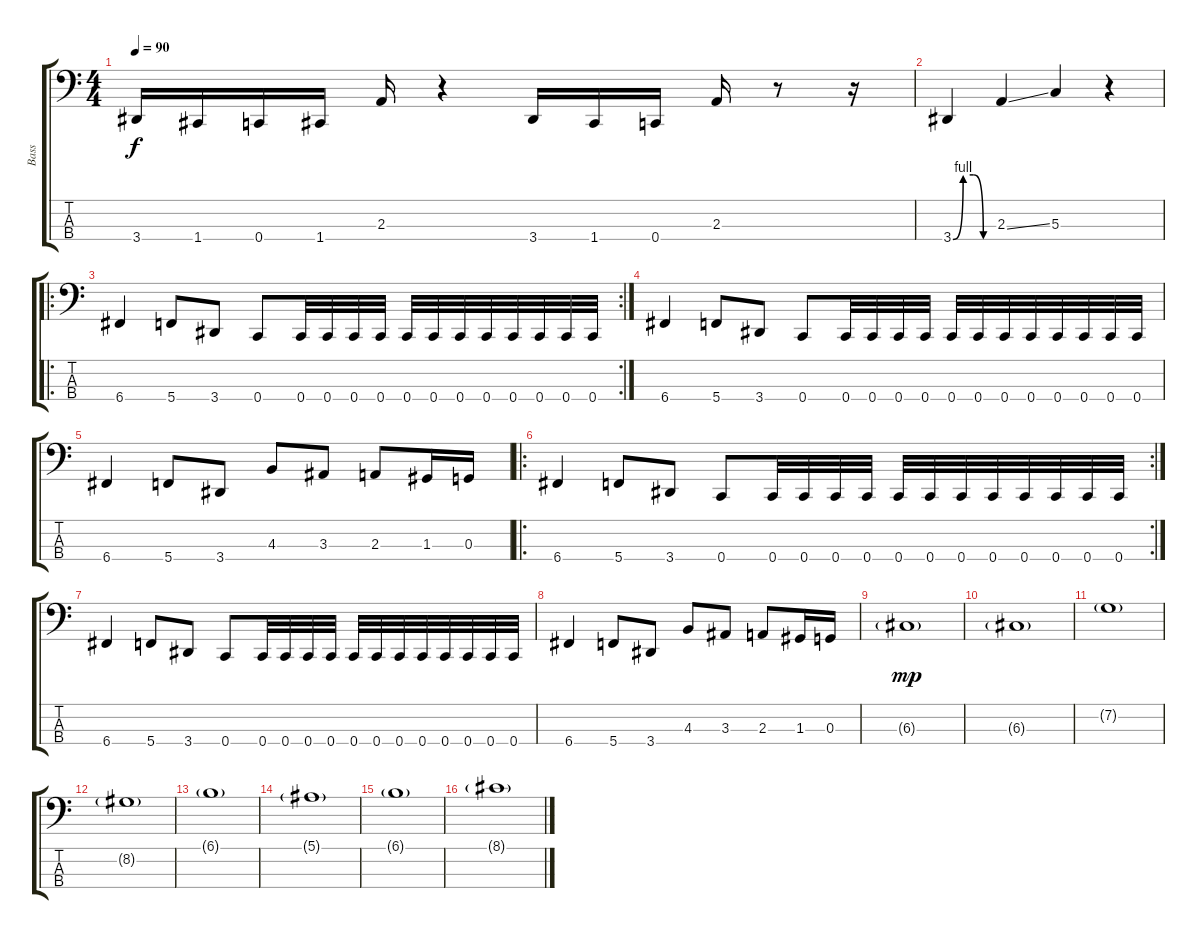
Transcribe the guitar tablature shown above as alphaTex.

\track ("Bass" "Bass") {instrument electricbasspick}
\staff {score tabs}
\tuning (F2 C2 G1 C1) {hide}
\ts (4 4)
\tempo 90
\clef f4
\ks c
3.4.16{dy f} 1.4.16 0.4.16 1.4.16 2.3.16 r.4 3.4.16 1.4.16 0.4.16 2.3.16 r.8 r.16 |
3.4{be (custom 0 0 15 4 30 4 45 0 60 0)}.4 2.3{ss}.4 5.3.4 r.4 |
\ro
\rc 2
6.4.4 5.4.8 3.4.8 0.4.8 0.4.32 0.4.32 0.4.32 0.4.32 0.4.32 0.4.32 0.4.32 0.4.32 0.4.32 0.4.32 0.4.32 0.4.32 |
6.4.4 5.4.8 3.4.8 0.4.8 0.4.32 0.4.32 0.4.32 0.4.32 0.4.32 0.4.32 0.4.32 0.4.32 0.4.32 0.4.32 0.4.32 0.4.32 |
6.4.4 5.4.8 3.4.8 4.3.8 3.3.8 2.3.8 1.3.16 0.3.16 |
\ro
\rc 2
6.4.4 5.4.8 3.4.8 0.4.8 0.4.32 0.4.32 0.4.32 0.4.32 0.4.32 0.4.32 0.4.32 0.4.32 0.4.32 0.4.32 0.4.32 0.4.32 |
6.4.4 5.4.8 3.4.8 0.4.8 0.4.32 0.4.32 0.4.32 0.4.32 0.4.32 0.4.32 0.4.32 0.4.32 0.4.32 0.4.32 0.4.32 0.4.32 |
6.4.4 5.4.8 3.4.8 4.3.8 3.3.8 2.3.8 1.3.16 0.3.16 |
6.3{g}.1{dy mp} |
6.3{g}.1 |
7.2{g}.1 |
8.2{g}.1 |
6.1{g}.1 |
5.1{g}.1 |
6.1{g}.1 |
8.1{g}.1
